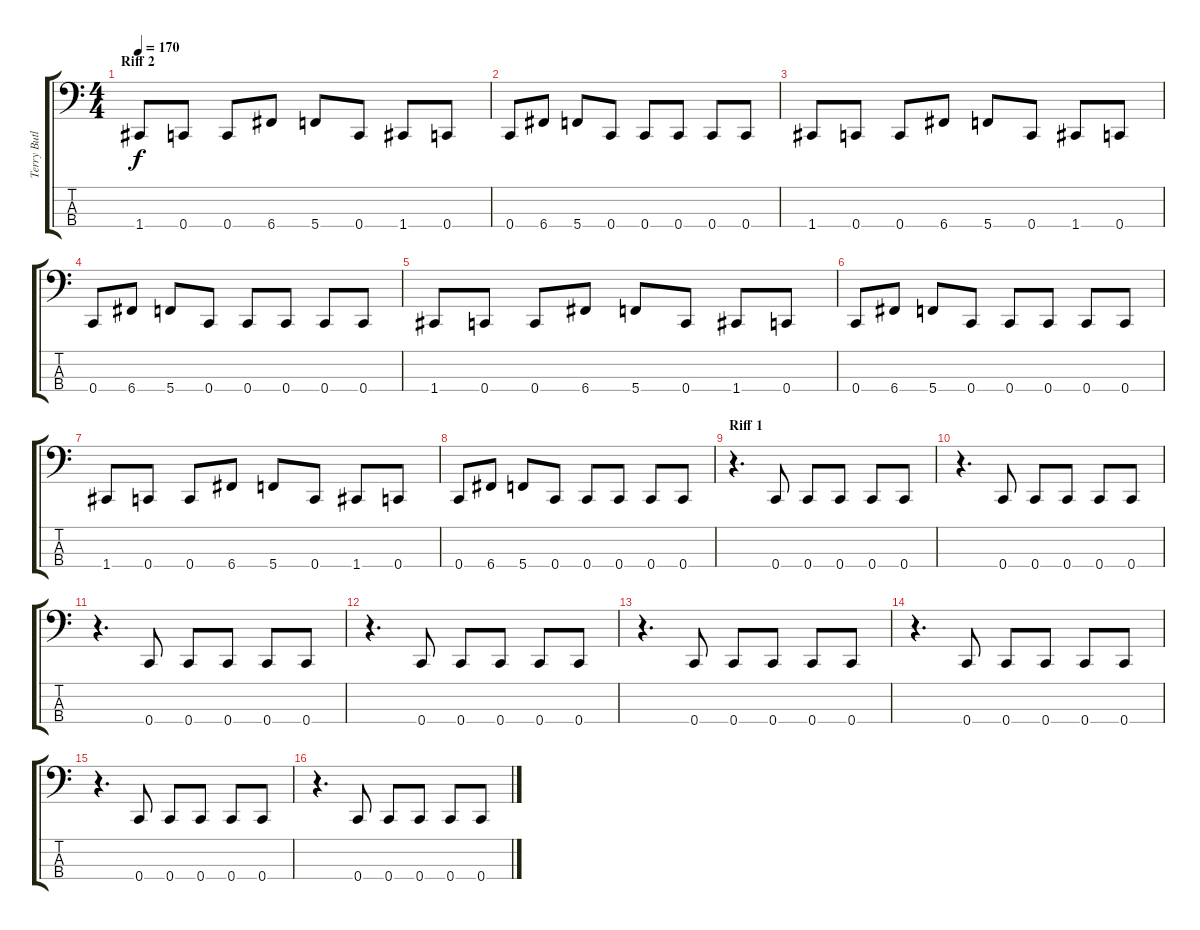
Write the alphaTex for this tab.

\track ("Terry Butler (Bass)" "Terry Butl") {instrument overdrivenguitar}
\staff {score tabs}
\tuning (F2 C2 G1 C1) {hide}
\ts (4 4)
\section ("" "Riff 2")
\tempo 170
\clef f4
\ks c
1.4.8{dy f} 0.4.8 0.4.8 6.4.8 5.4.8 0.4.8 1.4.8 0.4.8 |
0.4.8 6.4.8 5.4.8 0.4.8 0.4.8 0.4.8 0.4.8 0.4.8 |
1.4.8 0.4.8 0.4.8 6.4.8 5.4.8 0.4.8 1.4.8 0.4.8 |
0.4.8 6.4.8 5.4.8 0.4.8 0.4.8 0.4.8 0.4.8 0.4.8 |
1.4.8 0.4.8 0.4.8 6.4.8 5.4.8 0.4.8 1.4.8 0.4.8 |
0.4.8 6.4.8 5.4.8 0.4.8 0.4.8 0.4.8 0.4.8 0.4.8 |
1.4.8 0.4.8 0.4.8 6.4.8 5.4.8 0.4.8 1.4.8 0.4.8 |
0.4.8 6.4.8 5.4.8 0.4.8 0.4.8 0.4.8 0.4.8 0.4.8 |
\section ("" "Riff 1")
r.4{d} 0.4.8 0.4.8 0.4.8 0.4.8 0.4.8 |
r.4{d} 0.4.8 0.4.8 0.4.8 0.4.8 0.4.8 |
r.4{d} 0.4.8 0.4.8 0.4.8 0.4.8 0.4.8 |
r.4{d} 0.4.8 0.4.8 0.4.8 0.4.8 0.4.8 |
r.4{d} 0.4.8 0.4.8 0.4.8 0.4.8 0.4.8 |
r.4{d} 0.4.8 0.4.8 0.4.8 0.4.8 0.4.8 |
r.4{d} 0.4.8 0.4.8 0.4.8 0.4.8 0.4.8 |
r.4{d} 0.4.8 0.4.8 0.4.8 0.4.8 0.4.8
